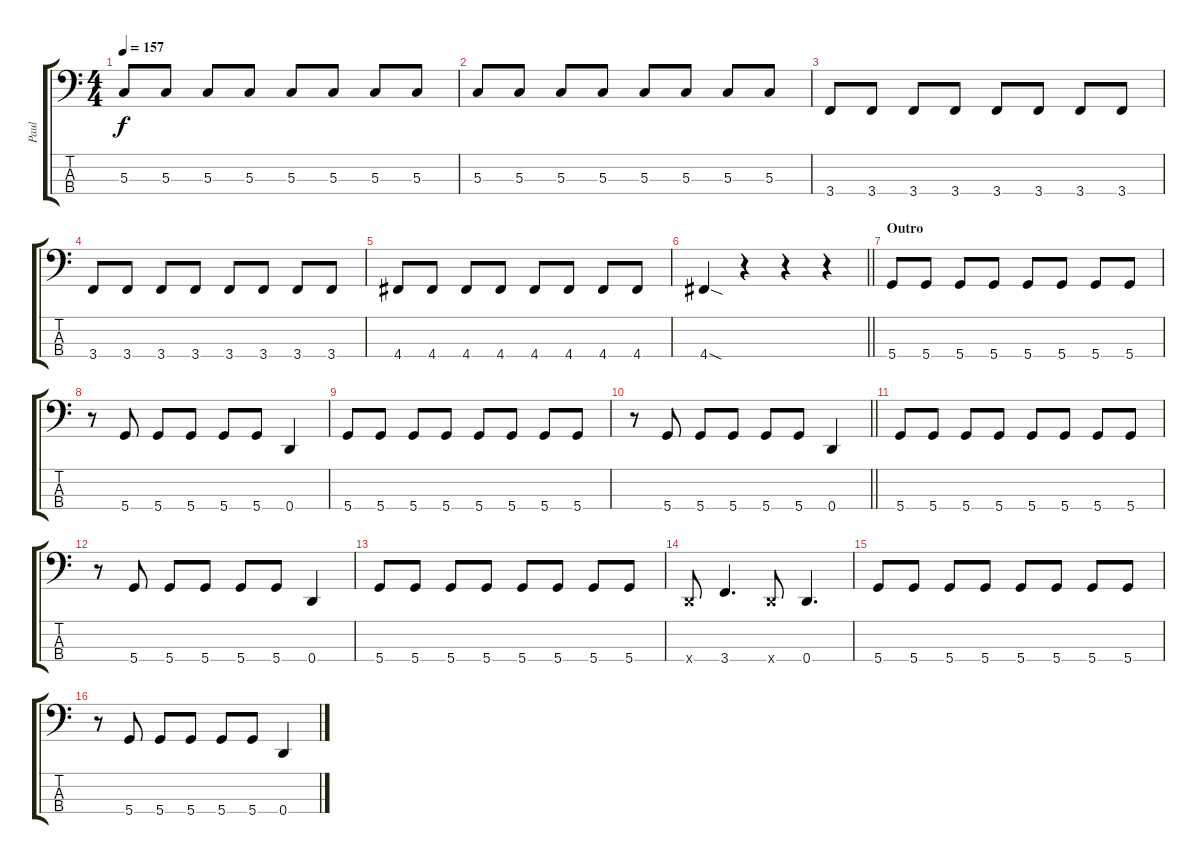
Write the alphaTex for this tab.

\track ("Paul" "Paul") {instrument electricbassfinger}
\staff {score tabs}
\tuning (F2 C2 G1 D1) {hide}
\ts (4 4)
\tempo 157
\clef f4
\ks c
5.3.8{dy f} 5.3.8 5.3.8 5.3.8 5.3.8 5.3.8 5.3.8 5.3.8 |
5.3.8 5.3.8 5.3.8 5.3.8 5.3.8 5.3.8 5.3.8 5.3.8 |
3.4.8 3.4.8 3.4.8 3.4.8 3.4.8 3.4.8 3.4.8 3.4.8 |
3.4.8 3.4.8 3.4.8 3.4.8 3.4.8 3.4.8 3.4.8 3.4.8 |
4.4.8 4.4.8 4.4.8 4.4.8 4.4.8 4.4.8 4.4.8 4.4.8 |
\barLineRight lightlight
4.4{sod}.4 r.4 r.4 r.4 |
\section ("" "Outro")
5.4.8 5.4.8 5.4.8 5.4.8 5.4.8 5.4.8 5.4.8 5.4.8 |
r.8 5.4.8 5.4.8 5.4.8 5.4.8 5.4.8 0.4.4 |
5.4.8 5.4.8 5.4.8 5.4.8 5.4.8 5.4.8 5.4.8 5.4.8 |
\barLineRight lightlight
r.8 5.4.8 5.4.8 5.4.8 5.4.8 5.4.8 0.4.4 |
5.4.8 5.4.8 5.4.8 5.4.8 5.4.8 5.4.8 5.4.8 5.4.8 |
r.8 5.4.8 5.4.8 5.4.8 5.4.8 5.4.8 0.4.4 |
5.4.8 5.4.8 5.4.8 5.4.8 5.4.8 5.4.8 5.4.8 5.4.8 |
0.4{x}.8 3.4.4{d} 0.4{x}.8 0.4.4{d} |
5.4.8 5.4.8 5.4.8 5.4.8 5.4.8 5.4.8 5.4.8 5.4.8 |
r.8 5.4.8 5.4.8 5.4.8 5.4.8 5.4.8 0.4.4
